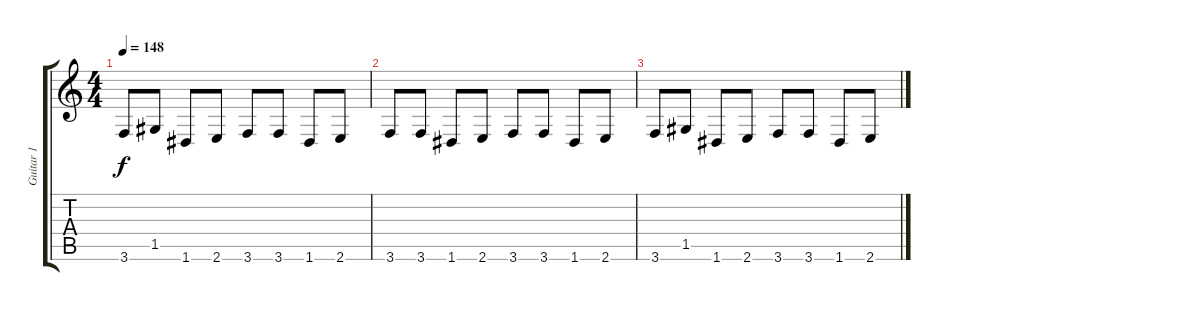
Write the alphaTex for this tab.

\track ("Guitar 1" "Guitar 1") {instrument distortionguitar}
\staff {score tabs}
\tuning (D4 A3 F3 C3 G2 D2) {hide}
\ts (4 4)
\tempo 148
\clef g2
\ks c
3.6.8{dy f} 1.5.8 1.6.8 2.6.8 3.6.8 3.6.8 1.6.8 2.6.8 |
3.6.8 3.6.8 1.6.8 2.6.8 3.6.8 3.6.8 1.6.8 2.6.8 |
3.6.8 1.5.8 1.6.8 2.6.8 3.6.8 3.6.8 1.6.8 2.6.8
